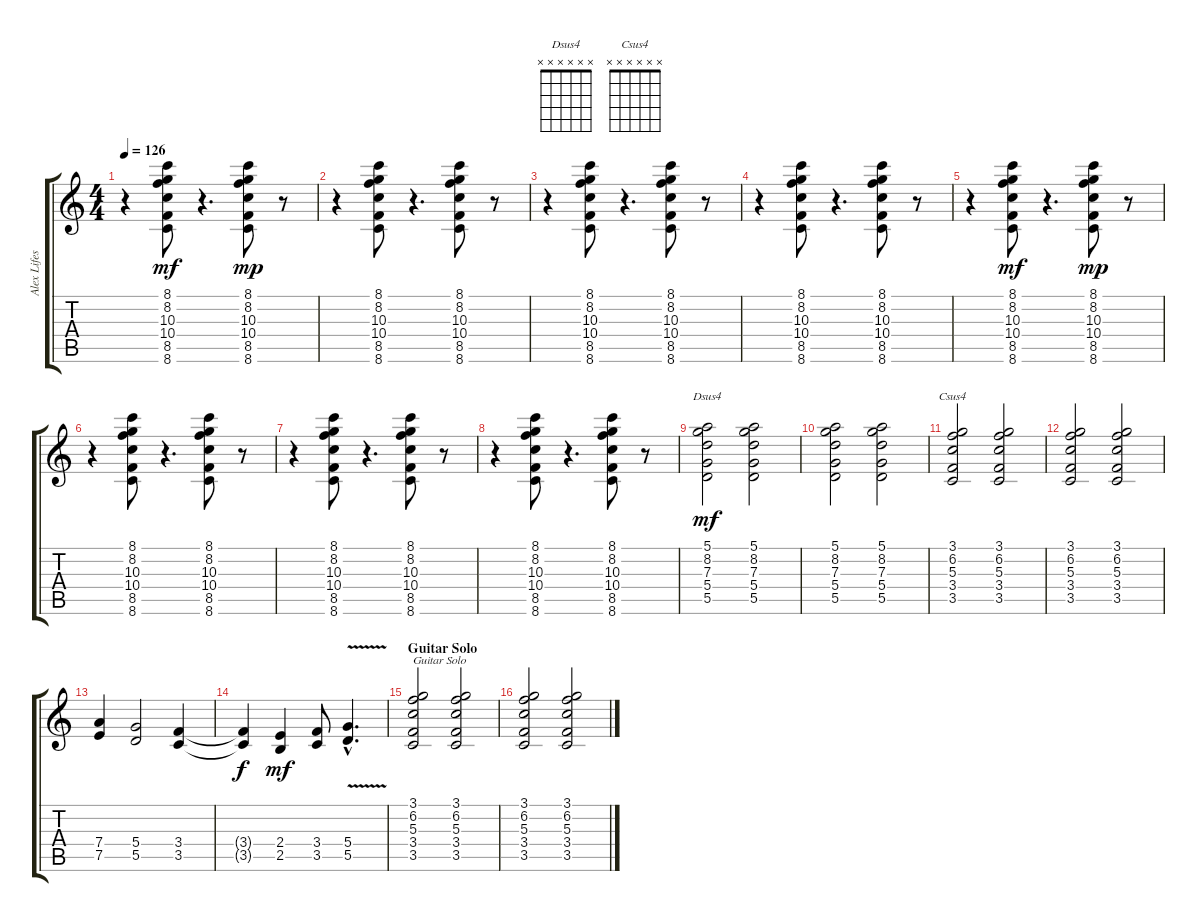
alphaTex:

\track ("Alex Lifeson 1" "Alex Lifes") {instrument overdrivenguitar}
\staff {score tabs}
\tuning (E4 B3 G3 D3 A2 E2) {hide}
\chord ("Dsus4" x x x x x x) {firstfret 0}
\chord ("Csus4" x x x x x x) {firstfret 0}
\ts (4 4)
\tempo 126
\clef g2
\ks c
r.4{dy mp} (8.1 8.2 10.3 10.4 8.5 8.6).8{dy mf} r.4{d} (8.1 8.2 10.3 10.4 8.5 8.6).8{dy mp} r.8 |
r.4 (8.1 8.2 10.3 10.4 8.5 8.6).8 r.4{d} (8.1 8.2 10.3 10.4 8.5 8.6).8 r.8 |
r.4 (8.1 8.2 10.3 10.4 8.5 8.6).8 r.4{d} (8.1 8.2 10.3 10.4 8.5 8.6).8 r.8 |
r.4 (8.1 8.2 10.3 10.4 8.5 8.6).8 r.4{d} (8.1 8.2 10.3 10.4 8.5 8.6).8 r.8 |
r.4 (8.1 8.2 10.3 10.4 8.5 8.6).8{dy mf} r.4{d} (8.1 8.2 10.3 10.4 8.5 8.6).8{dy mp} r.8 |
r.4 (8.1 8.2 10.3 10.4 8.5 8.6).8 r.4{d} (8.1 8.2 10.3 10.4 8.5 8.6).8 r.8 |
r.4 (8.1 8.2 10.3 10.4 8.5 8.6).8 r.4{d} (8.1 8.2 10.3 10.4 8.5 8.6).8 r.8 |
r.4 (8.1 8.2 10.3 10.4 8.5 8.6).8 r.4{d} (8.1 8.2 10.3 10.4 8.5 8.6).8 r.8 |
(5.1 8.2 7.3 5.4 5.5).2{ch "Dsus4" dy mf} (5.1 8.2 7.3 5.4 5.5).2 |
(5.1 8.2 7.3 5.4 5.5).2 (5.1 8.2 7.3 5.4 5.5).2 |
(3.1 6.2 5.3 3.4 3.5).2{ch "Csus4"} (3.1 6.2 5.3 3.4 3.5).2 |
(3.1 6.2 5.3 3.4 3.5).2 (3.1 6.2 5.3 3.4 3.5).2 |
(7.4 7.5).4 (5.4 5.5).2 (3.4 3.5).4 |
(3.4{t} 3.5{t}).4{dy f} (2.4 2.5).4{dy mf} (3.4 3.5).8 (5.4{v hac} 5.5{hac}).4{d} |
\section ("" "Guitar Solo")
(3.1 6.2 5.3 3.4 3.5).2{txt "Guitar Solo"} (3.1 6.2 5.3 3.4 3.5).2 |
(3.1 6.2 5.3 3.4 3.5).2 (3.1 6.2 5.3 3.4 3.5).2
